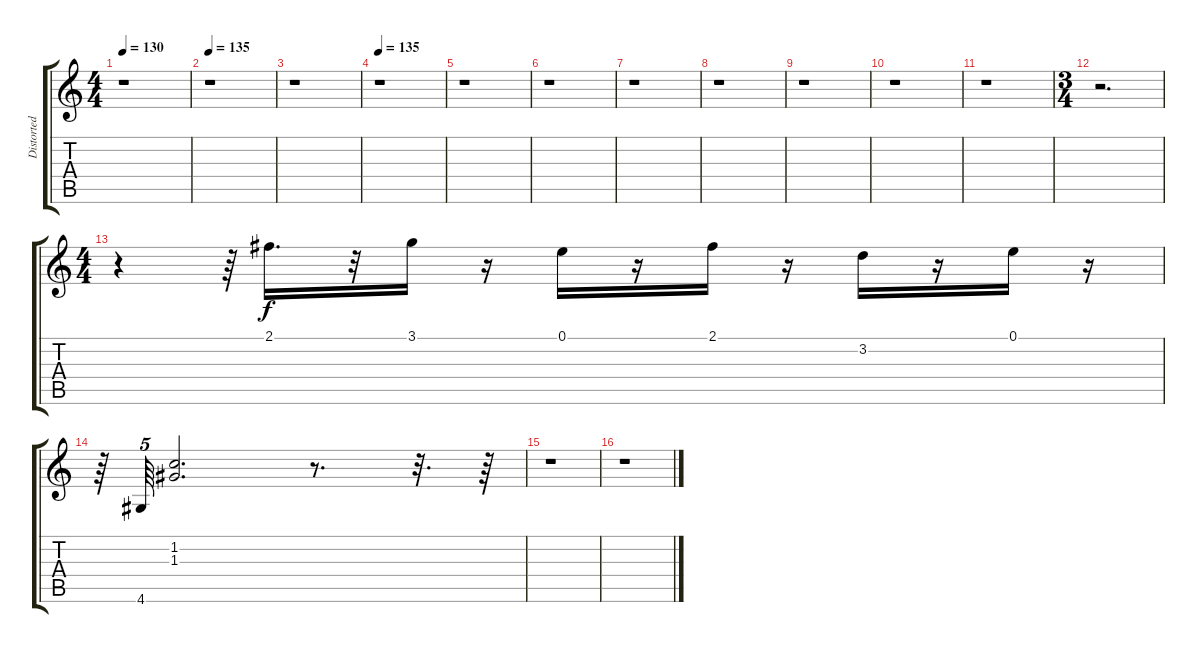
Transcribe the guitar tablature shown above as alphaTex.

\track ("Distorted Guitar 1" "Distorted ") {instrument distortionguitar}
\staff {score tabs}
\tuning (E4 B3 G3 D3 A2 E2) {hide}
\ts (4 4)
\tempo 130
\clef g2
\ks c
r.1{dy ff} |
\tempo 135
r.1 |
r.1 |
\tempo 135
r.1 |
r.1 |
r.1 |
r.1 |
r.1 |
r.1 |
r.1 |
r.1 |
\ts (3 4)
r.2{d} |
\ts (4 4)
r.4 r.64 2.1.16{d dy f} r.32 3.1.16 r.16 0.1.16 r.16 2.1.16 r.16 3.2.16 r.16 0.1.16 r.16 |
r.64 4.6.64{tu (5 4)} (1.2 1.3).2{d} r.8{d} r.32{d} r.64 |
r.1 |
r.1
